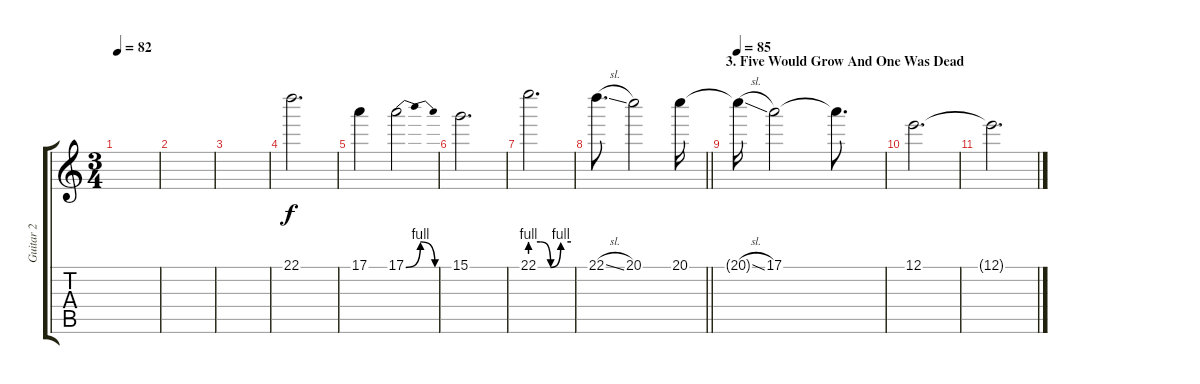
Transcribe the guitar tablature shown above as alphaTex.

\track ("Guitar 2" "Guitar 2") {instrument overdrivenguitar}
\staff {score tabs}
\tuning (E4 B3 G3 D3 A2 E2) {hide}
\ts (3 4)
\tempo 82
\clef g2
\ks c
|
|
|
22.1.2{d} |
17.1.4 17.1{be (bendrelease 0 0 22 4 38 4 60 0)}.2 |
15.1.2{d} |
22.1{be (custom 0 4 15 4 30 0 45 4 60 4)}.2{d} |
\barLineRight lightlight
22.1{sl}.8{d} 20.1.2 20.1.16 |
\section ("" "3. Five Would Grow And One Was Dead")
\tempo 85
20.1{sl t}.16 17.1.2 17.1{t}.8{d} |
12.1.2{d volume 0} |
12.1{t}.2{d}
